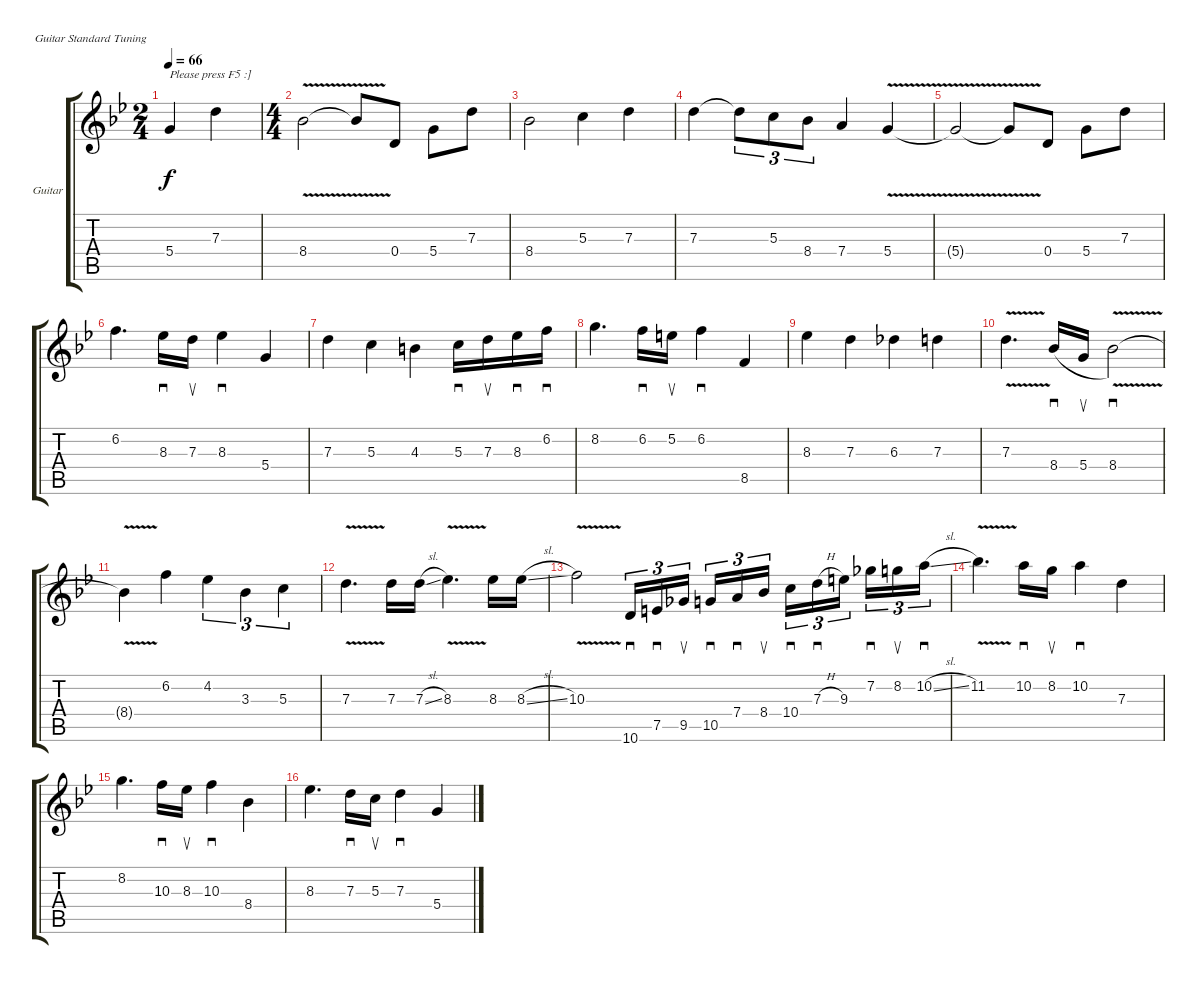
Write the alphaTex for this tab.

\defaultSystemsLayout 4
\bracketExtendMode groupsimilarinstruments
\firstSystemTrackNameOrientation horizontal
\otherSystemsTrackNameOrientation horizontal
\track ("Guitar" "Guitar") {instrument acousticguitarsteel}
\staff {score tabs}
\tuning (E4 B3 G3 D3 A2 E2)
\ts (2 4)
\tempo 66
\clef g2
\ks bb
5.4.4{txt "Please press F5 :]" dy f instrument acousticguitarsteel} 7.3.4 |
\ts (4 4)
8.4{v}.2 8.4{t}.8 0.4.8 5.4.8 7.3.8 |
8.4.2 5.3.4 7.3.4 |
\scale
0.505337 7.3.4 7.3{t}.8{tu (3 2)} 5.3.8{tu (3 2)} 8.4.8{tu (3 2)} 7.4.4 5.4{v}.4 |
\scale
0.494428 5.4{v t}.2 5.4{t}.8 0.4.8 5.4.8 7.3.8 |
6.2.4{d} 8.3.16{sd} 7.3.16{su} 8.3.4{sd} 5.4.4 |
7.3.4 5.3.4 4.3.4 5.3.16{sd} 7.3.16{su} 8.3.16{sd} 6.2.16{sd} |
\scale
0.529745 8.2.4{d} 6.2.16{sd} 5.2.16{su} 6.2.4{sd} 8.5.4 |
\scale
0.469406 8.3.4 7.3.4 6.3.4 7.3.4 |
7.3{v}.4{d} 8.4.16{sd legatoorigin} 5.4.16{su legatoorigin} 8.4{v}.2{sd} |
8.4{v t}.4 6.2.4 4.2.4{tu (3 2)} 3.3.4{tu (3 2)} 5.3.4{tu (3 2)} |
7.3{v}.4{d} 7.3.16 7.3{sl}.16 8.3{v}.4{d} 8.3.16 8.3{sl}.16 |
10.3{v}.2 10.6.16{sd tu (3 2)} 7.5.16{sd tu (3 2)} 9.5.16{su tu (3 2)} 10.5.16{sd tu (3 2)} 7.4.16{sd tu (3 2)} 8.4.16{su tu (3 2)} 10.4.16{sd tu (3 2)} 7.3{h}.16{sd tu (3 2)} 9.3.16{tu (3 2)} 7.2.16{sd tu (3 2)} 8.2.16{su tu (3 2)} 10.2{sl}.16{sd tu (3 2)} |
11.2{v}.4{d} 10.2.16{sd} 8.2.16{su} 10.2.4{sd} 7.3.4 |
8.2.4{d} 10.3.16{sd} 8.3.16{su} 10.3.4{sd} 8.4.4 |
8.3.4{d} 7.3.16{sd} 5.3.16{su} 7.3.4{sd} 5.4.4
